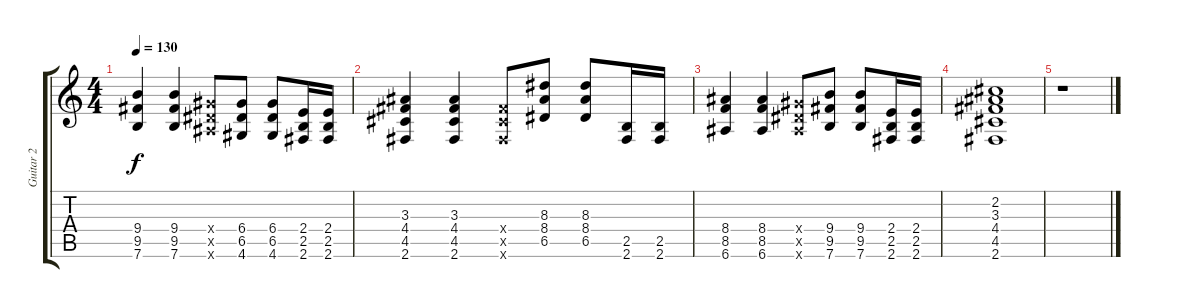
\track ("Guitar 2" "Guitar 2") {instrument distortionguitar}
\staff {score tabs}
\tuning (E4 B3 G3 D3 A2 E2) {hide}
\ts (4 4)
\tempo 130
\clef g2
\ks c
(9.4 9.5 7.6).4{dy f} (9.4 9.5 7.6).4 (6.4{x} 6.5{x} 6.6{x}).8 (6.4 6.5 4.6).8 (6.4 6.5 4.6).8 (2.4 2.5 2.6).16 (2.4 2.5 2.6).16 |
(3.3 4.4 4.5 2.6).4 (3.3 4.4 4.5 2.6).4 (4.4{x} 4.5{x} 2.6{x}).8 (8.3 8.4 6.5).8 (8.3 8.4 6.5).8 (2.5 2.6).16 (2.5 2.6).16 |
(8.4 8.5 6.6).4 (8.4 8.5 6.6).4 (6.4{x} 6.5{x} 6.6{x}).8 (9.4 9.5 7.6).8 (9.4 9.5 7.6).8 (2.4 2.5 2.6).16 (2.4 2.5 2.6).16 |
(2.2 3.3 4.4 4.5 2.6).1 |
r.1
